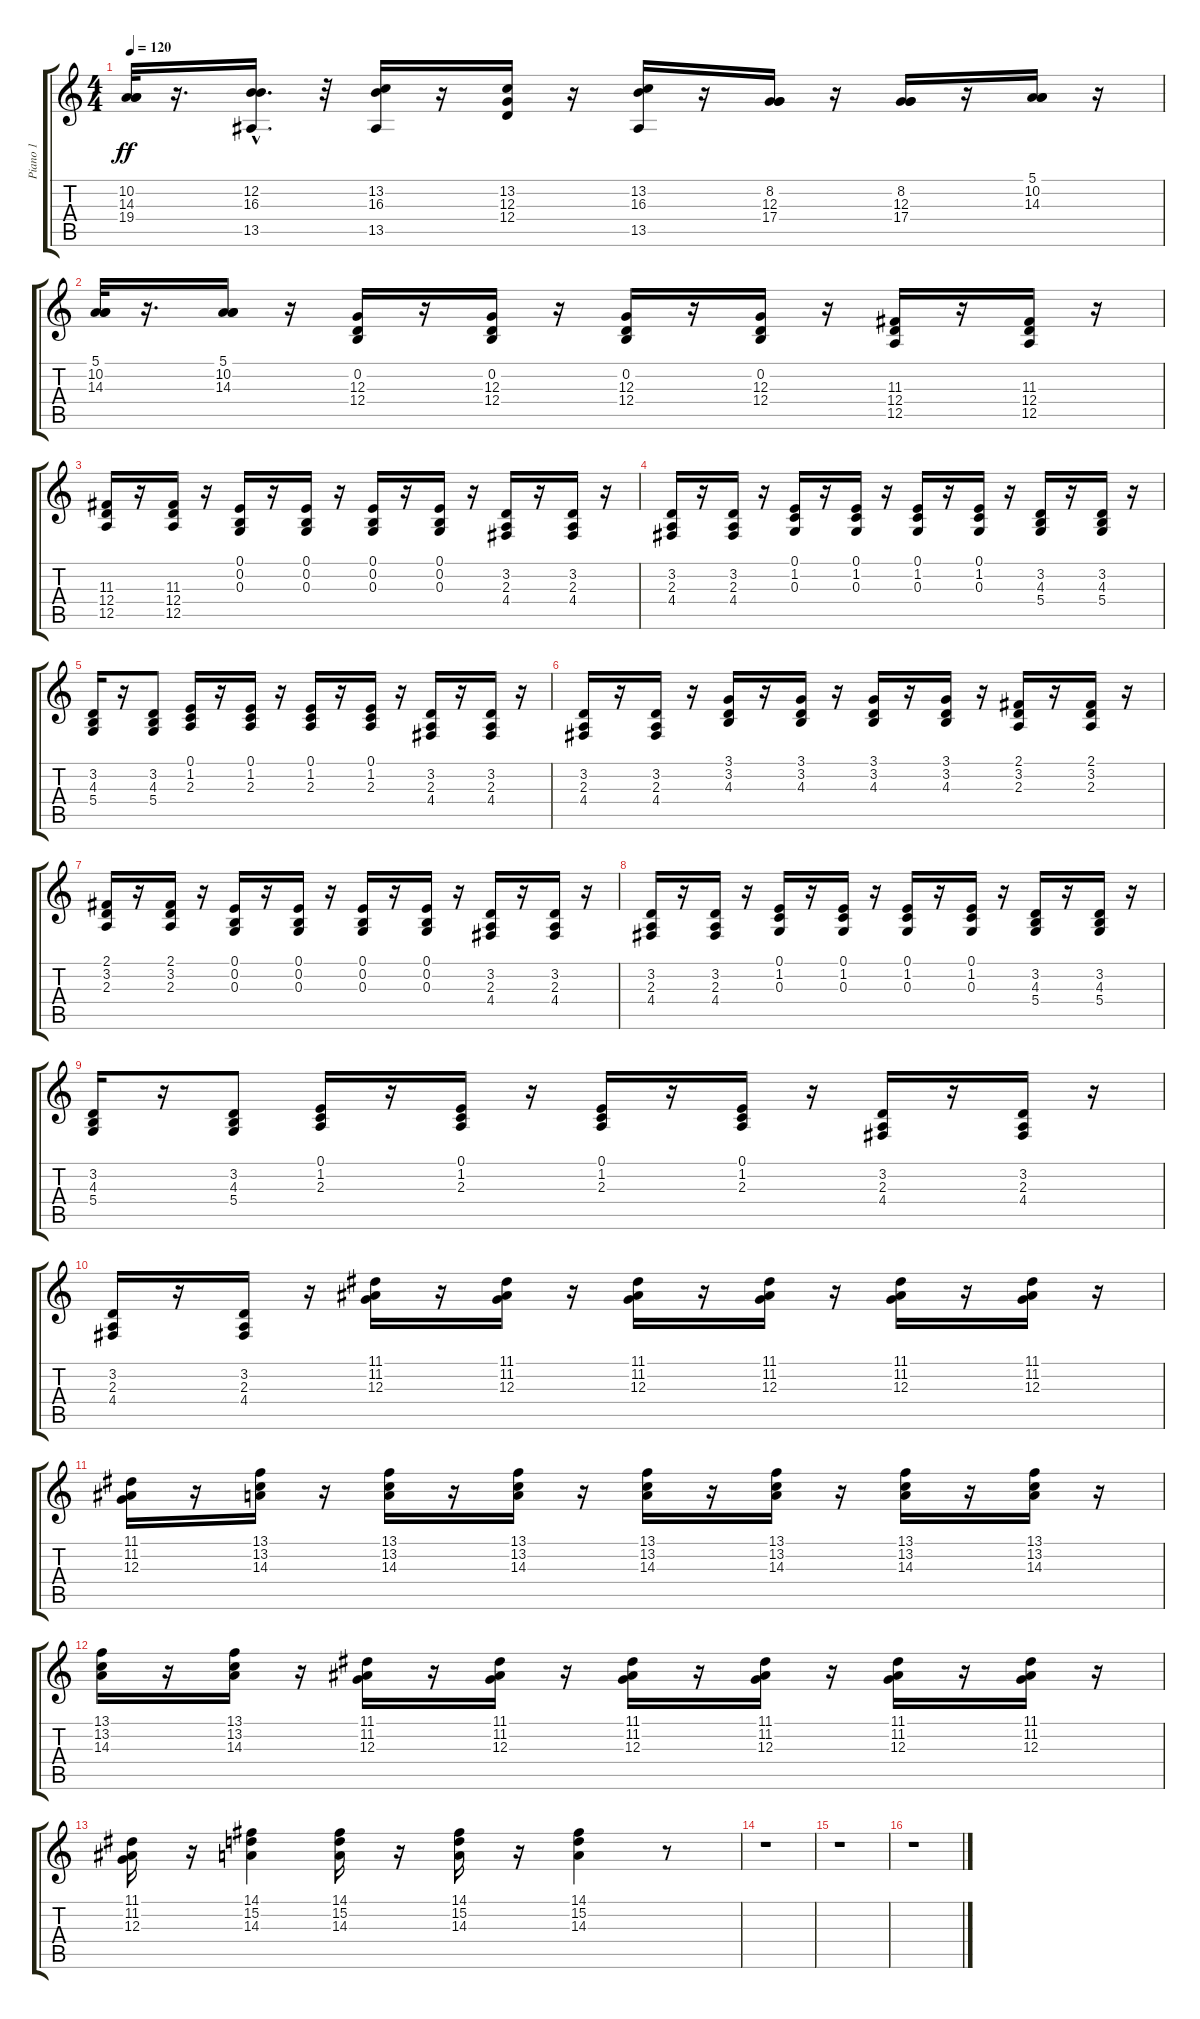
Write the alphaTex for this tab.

\track ("Piano 1" "Piano 1") {instrument brightacousticpiano}
\staff {score tabs}
\tuning (E4 B3 G3 D3 A2 E2) {hide}
\ts (4 4)
\tempo 120
\clef g2
\ks c
(10.2 14.3 19.4).32{dy ff} r.16{d} (12.2{hac} 16.3 13.5).16{d} r.32 (13.2 16.3 13.5).16 r.16 (13.2 12.3 12.4).16 r.16 (13.2 16.3 13.5).16 r.16 (8.2 12.3 17.4).16 r.16 (8.2 12.3 17.4).16 r.16 (5.1 10.2 14.3).16 r.16 |
(5.1 10.2 14.3).32 r.16{d} (5.1 10.2 14.3).16 r.16 (0.2 12.3 12.4).16 r.16 (0.2 12.3 12.4).16 r.16 (0.2 12.3 12.4).16 r.16 (0.2 12.3 12.4).16 r.16 (11.3 12.4 12.5).16 r.16 (11.3 12.4 12.5).16 r.16 |
(11.3 12.4 12.5).16 r.16 (11.3 12.4 12.5).16 r.16 (0.1 0.2 0.3).16 r.16 (0.1 0.2 0.3).16 r.16 (0.1 0.2 0.3).16 r.16 (0.1 0.2 0.3).16 r.16 (3.2 2.3 4.4).16 r.16 (3.2 2.3 4.4).16 r.16 |
(3.2 2.3 4.4).16 r.16 (3.2 2.3 4.4).16 r.16 (0.1 1.2 0.3).16 r.16 (0.1 1.2 0.3).16 r.16 (0.1 1.2 0.3).16 r.16 (0.1 1.2 0.3).16 r.16 (3.2 4.3 5.4).16 r.16 (3.2 4.3 5.4).16 r.16 |
(3.2 4.3 5.4).16 r.16 (3.2 4.3 5.4).8 (0.1 1.2 2.3).16 r.16 (0.1 1.2 2.3).16 r.16 (0.1 1.2 2.3).16 r.16 (0.1 1.2 2.3).16 r.16 (3.2 2.3 4.4).16 r.16 (3.2 2.3 4.4).16 r.16 |
(3.2 2.3 4.4).16 r.16 (3.2 2.3 4.4).16 r.16 (3.1 3.2 4.3).16 r.16 (3.1 3.2 4.3).16 r.16 (3.1 3.2 4.3).16 r.16 (3.1 3.2 4.3).16 r.16 (2.1 3.2 2.3).16 r.16 (2.1 3.2 2.3).16 r.16 |
(2.1 3.2 2.3).16 r.16 (2.1 3.2 2.3).16 r.16 (0.1 0.2 0.3).16 r.16 (0.1 0.2 0.3).16 r.16 (0.1 0.2 0.3).16 r.16 (0.1 0.2 0.3).16 r.16 (3.2 2.3 4.4).16 r.16 (3.2 2.3 4.4).16 r.16 |
(3.2 2.3 4.4).16 r.16 (3.2 2.3 4.4).16 r.16 (0.1 1.2 0.3).16 r.16 (0.1 1.2 0.3).16 r.16 (0.1 1.2 0.3).16 r.16 (0.1 1.2 0.3).16 r.16 (3.2 4.3 5.4).16 r.16 (3.2 4.3 5.4).16 r.16 |
(3.2 4.3 5.4).16 r.16 (3.2 4.3 5.4).8 (0.1 1.2 2.3).16 r.16 (0.1 1.2 2.3).16 r.16 (0.1 1.2 2.3).16 r.16 (0.1 1.2 2.3).16 r.16 (3.2 2.3 4.4).16 r.16 (3.2 2.3 4.4).16 r.16 |
(3.2 2.3 4.4).16 r.16 (3.2 2.3 4.4).16 r.16 (11.1 11.2 12.3).16 r.16 (11.1 11.2 12.3).16 r.16 (11.1 11.2 12.3).16 r.16 (11.1 11.2 12.3).16 r.16 (11.1 11.2 12.3).16 r.16 (11.1 11.2 12.3).16 r.16 |
(11.1 11.2 12.3).16 r.16 (13.1 13.2 14.3).16 r.16 (13.1 13.2 14.3).16 r.16 (13.1 13.2 14.3).16 r.16 (13.1 13.2 14.3).16 r.16 (13.1 13.2 14.3).16 r.16 (13.1 13.2 14.3).16 r.16 (13.1 13.2 14.3).16 r.16 |
(13.1 13.2 14.3).16 r.16 (13.1 13.2 14.3).16 r.16 (11.1 11.2 12.3).16 r.16 (11.1 11.2 12.3).16 r.16 (11.1 11.2 12.3).16 r.16 (11.1 11.2 12.3).16 r.16 (11.1 11.2 12.3).16 r.16 (11.1 11.2 12.3).16 r.16 |
(11.1 11.2 12.3).16 r.16 (14.1 15.2 14.3).4 (14.1 15.2 14.3).16 r.16 (14.1 15.2 14.3).16 r.16 (14.1 15.2 14.3).4 r.8 |
r.1 |
r.1 |
r.1
